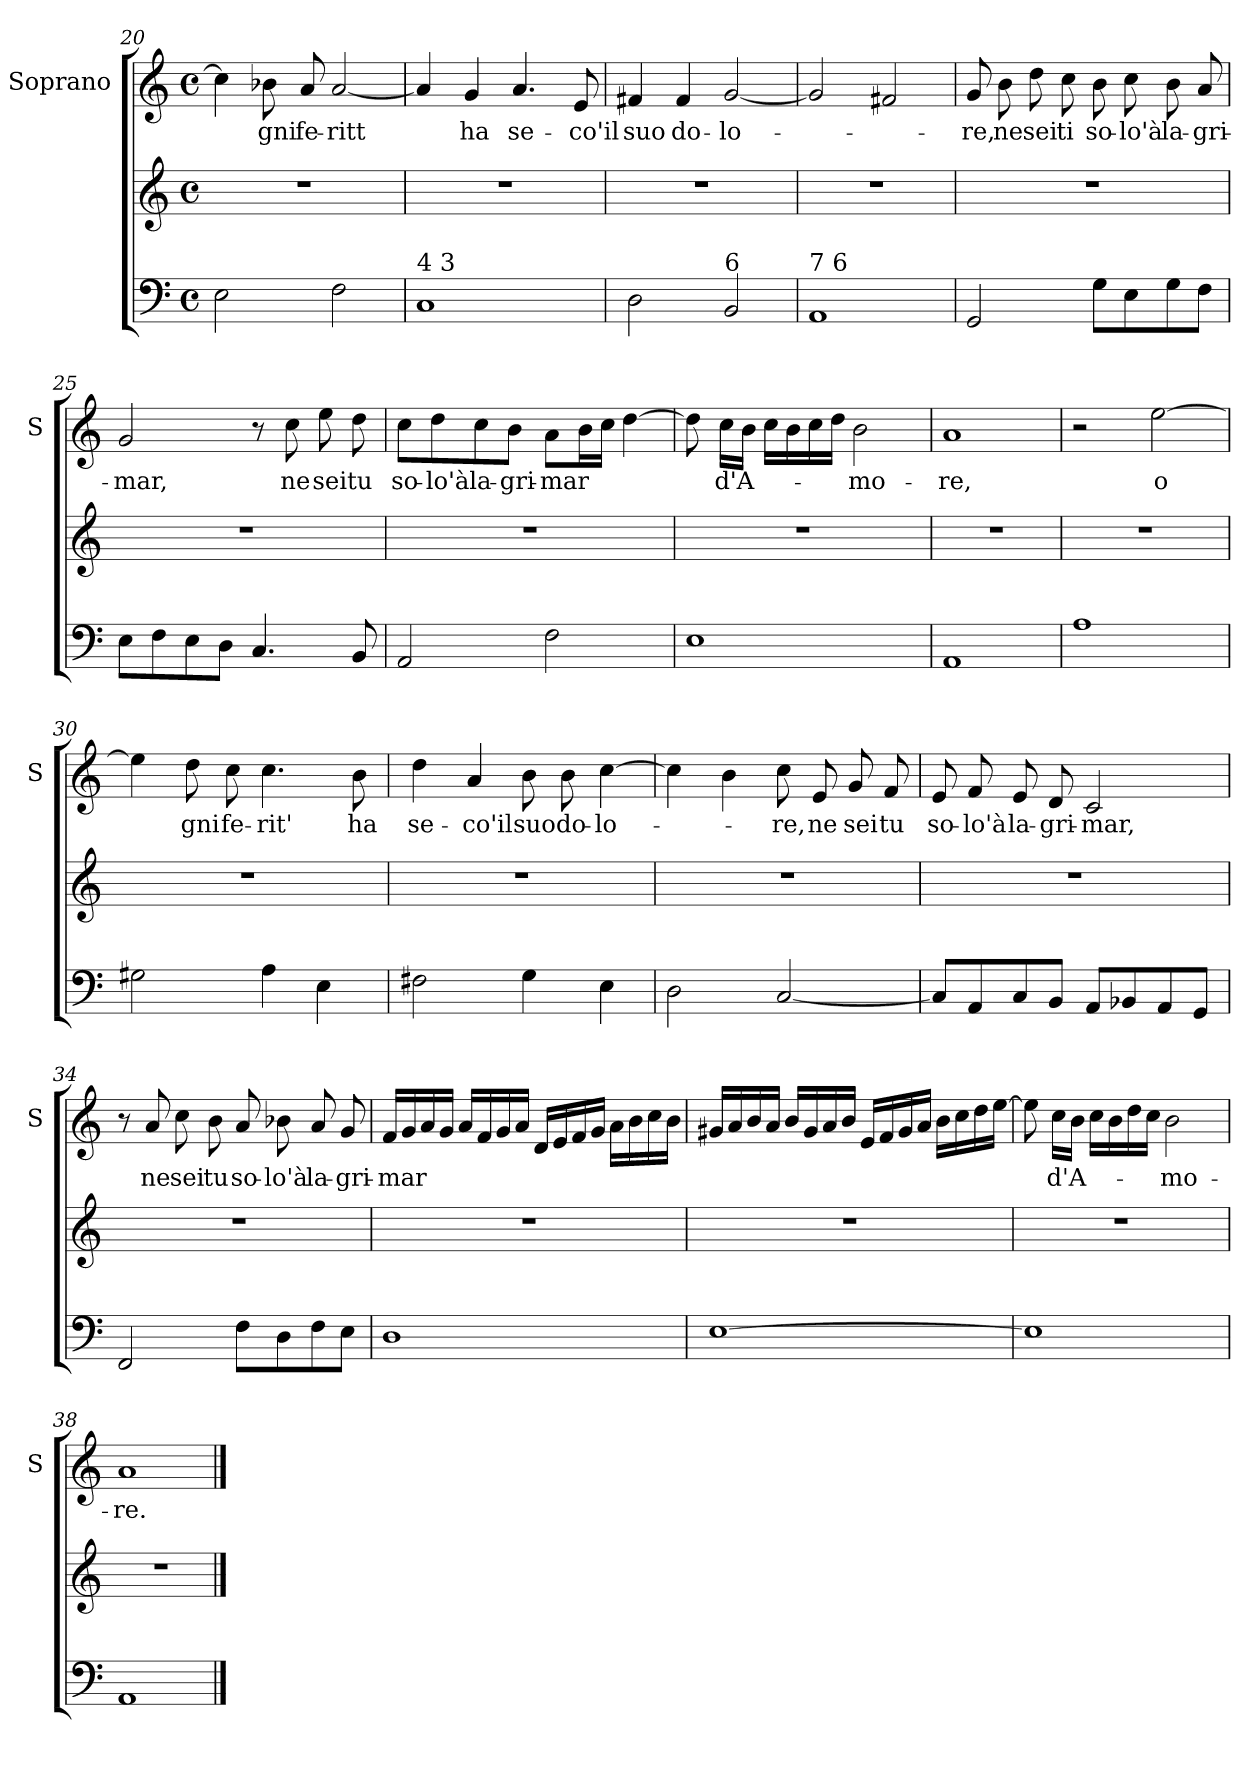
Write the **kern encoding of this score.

**kern	**kern	**kern	**text
*part2	*part2	*part1	*part1
*staff3	*staff2	*staff1	*staff1
*	*	*I"Soprano	*
*	*	*I'S	*
!!LO:LB:g=z
*clefF4	*clefG2	*clefG2	*
*k[]	*k[]	*k[]	*
*C:	*C:	*C:	*
*M4/4	*M4/4	*M4/4	*
*met(c)	*met(c)	*met(c)	*
=20	=20	=20	=20
2E\	1r	4cc\]	.
!	!	!	!LO:LY:b
.	.	8b-X\	-gni
!	!	!	!LO:LY:b
.	.	8a/	fe-
!	!	!	!LO:LY:b
2F\	.	[2a/	-ritt
=21	=21	=21	=21
!LO:TX:a:t=4 3	!	!	!
1C	1r	4a/]	.
!	!	!	!LO:LY:b
.	.	4g/	ha
!	!	!	!LO:LY:b
.	.	4.a/	se-
!	!	!	!LO:LY:b
.	.	8e/	-co'il
=22	=22	=22	=22
!	!	!	!LO:LY:b
2D\	1r	4f#X/	suo
!	!	!	!LO:LY:b
.	.	4f#/	do-
!LO:TX:a:t=6	!	!	!
!	!	!	!LO:LY:b
2BB/	.	[2g/	-lo-
=23	=23	=23	=23
!LO:TX:a:t=7 6	!	!	!
1AA	1r	2g/]	.
.	.	2f#X/	.
=24	=24	=24	=24
!	!	!	!LO:LY:b
2GG/	1r	8g/	-re,
!	!	!	!LO:LY:b
.	.	8b\	ne
!	!	!	!LO:LY:b
.	.	8dd\	sei
!	!	!	!LO:LY:b
.	.	8cc\	ti
!	!	!	!LO:LY:b
8G\L	.	8b\	so-
!	!	!	!LO:LY:b
8E\	.	8cc\	-lo'à
!	!	!	!LO:LY:b
8G\	.	8b\	la-
!	!	!	!LO:LY:b
8F\J	.	8a/	-gri-
!!LO:LB:g=z
=25	=25	=25	=25
!	!	!	!LO:LY:b
8E\L	1r	2g/	-mar,
8F\	.	.	.
8E\	.	.	.
8D\J	.	.	.
4.C/	.	8r	.
!	!	!	!LO:LY:b
.	.	8cc\	ne
!	!	!	!LO:LY:b
.	.	8ee\	sei
!	!	!	!LO:LY:b
8BB/	.	8dd\	tu
=26	=26	=26	=26
!	!	!	!LO:LY:b
2AA/	1r	8cc\L	so-
!	!	!	!LO:LY:b
.	.	8dd\	-lo'à
!	!	!	!LO:LY:b
.	.	8cc\	la-
!	!	!	!LO:LY:b
.	.	8b\J	-gri-
!	!	!	!LO:LY:b
2F\	.	8a\L	-mar
.	.	16b\L	.
.	.	16cc\JJ	.
.	.	[4dd\	.
=27	=27	=27	=27
1E	1r	8dd\]	.
!	!	!	!LO:LY:b
.	.	16cc\LL	d'A-
.	.	16b\JJ	.
.	.	16cc\LL	.
.	.	16b\	.
.	.	16cc\	.
.	.	16dd\JJ	.
!	!	!	!LO:LY:b
.	.	2b\	-mo-
=28	=28	=28	=28
!	!	!	!LO:LY:b
1AA	1r	1a	-re,
!!LO:LB:g=z
=29	=29	=29	=29
1A	1r	2r	.
!	!	!	!LO:LY:b
.	.	[2ee\	o
=30	=30	=30	=30
2G#X\	1r	4ee\]	.
!	!	!	!LO:LY:b
.	.	8dd\	gni
!	!	!	!LO:LY:b
.	.	8cc\	fe-
!	!	!	!LO:LY:b
4A\	.	4.cc\	-rit'
4E\	.	.	.
!	!	!	!LO:LY:b
.	.	8b\	ha
=31	=31	=31	=31
!	!	!	!LO:LY:b
2F#X\	1r	4dd\	se-
!	!	!	!LO:LY:b
.	.	4a/	-co'il
!	!	!	!LO:LY:b
4G\	.	8b\	suo
!	!	!	!LO:LY:b
.	.	8b\	do-
!	!	!	!LO:LY:b
4E\	.	[4cc\	-lo-
=32	=32	=32	=32
2D\	1r	4cc\]	.
.	.	4b\	.
!	!	!	!LO:LY:b
[2C/	.	8cc\	-re,
!	!	!	!LO:LY:b
.	.	8e/	ne
!	!	!	!LO:LY:b
.	.	8g/	sei
!	!	!	!LO:LY:b
.	.	8f/	tu
!!LO:PB:g=z
=33	=33	=33	=33
!	!	!	!LO:LY:b
8C/L]	1r	8e/	so-
!	!	!	!LO:LY:b
8AA/	.	8f/	-lo'à
!	!	!	!LO:LY:b
8C/	.	8e/	la-
!	!	!	!LO:LY:b
8BB/J	.	8d/	-gri-
!	!	!	!LO:LY:b
8AA/L	.	2c/	-mar,
8BB-X/	.	.	.
8AA/	.	.	.
8GG/J	.	.	.
=34	=34	=34	=34
2FF/	1r	8r	.
!	!	!	!LO:LY:b
.	.	8a/	ne
!	!	!	!LO:LY:b
.	.	8cc\	sei
!	!	!	!LO:LY:b
.	.	8b\	tu
!	!	!	!LO:LY:b
8F\L	.	8a/	so-
!	!	!	!LO:LY:b
8D\	.	8b-X\	-lo'à
!	!	!	!LO:LY:b
8F\	.	8a/	la-
!	!	!	!LO:LY:b
8E\J	.	8g/	-gri-
=35	=35	=35	=35
!	!	!	!LO:LY:b
1D	1r	16f/LL	-mar
.	.	16g/	.
.	.	16a/	.
.	.	16g/JJ	.
.	.	16a/LL	.
.	.	16f/	.
.	.	16g/	.
.	.	16a/JJ	.
.	.	16d/LL	.
.	.	16e/	.
.	.	16f/	.
.	.	16g/JJ	.
.	.	16a\LL	.
.	.	16b\	.
.	.	16cc\	.
.	.	16b\JJ	.
!!LO:LB:g=z
=36	=36	=36	=36
[1E	1r	16g#X/LL	.
.	.	16a/	.
.	.	16b/	.
.	.	16a/JJ	.
.	.	16b/LL	.
.	.	16g#/	.
.	.	16a/	.
.	.	16b/JJ	.
.	.	16e/LL	.
.	.	16f/	.
.	.	16g#/	.
.	.	16a/JJ	.
.	.	16b\LL	.
.	.	16cc\	.
.	.	16dd\	.
.	.	[16ee\JJ	.
=37	=37	=37	=37
1E]	1r	8ee\]	.
!	!	!	!LO:LY:b
.	.	16cc\LL	d'A-
.	.	16b\JJ	.
.	.	16cc\LL	.
.	.	16b\	.
.	.	16dd\	.
.	.	16cc\JJ	.
!	!	!	!LO:LY:b
.	.	2b\	-mo-
=38	=38	=38	=38
!	!	!	!LO:LY:b
1AA	1r	1a	-re.
==	==	==	==
*-	*-	*-	*-
